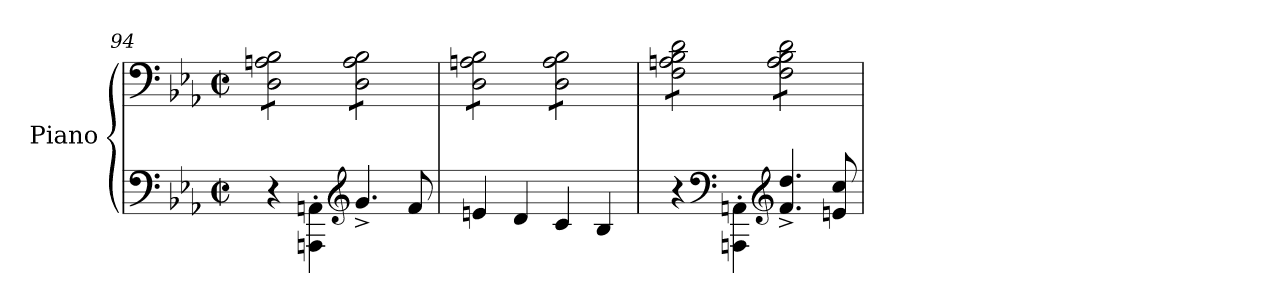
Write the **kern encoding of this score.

**kern	**kern
*part1	*part1
*staff2	*staff1
*I"Piano	*
*I'Pno	*
!!LO:LB:g=z
*clefF4	*clefF4
*k[b-e-a-]	*k[b-e-a-]
*M4/4	*M4/4
*met(c|)	*met(c|)
=94	=94
*	*tremolo
4r	8D\ 8An\ 8B-\L
.	8D\ 8An\ 8B-\
4AAAn\' 4AAn\'	8D\ 8An\ 8B-\
.	8D\ 8An\ 8B-\J
*clefG2	*
4.g^/	8D\ 8A\ 8B-\L
.	8D\ 8A\ 8B-\
.	8D\ 8A\ 8B-\
8f/	8D\ 8A\ 8B-\J
=95	=95
4en/	8D\ 8An\ 8B-\L
.	8D\ 8An\ 8B-\
4d/	8D\ 8An\ 8B-\
.	8D\ 8An\ 8B-\J
4c/	8D\ 8A\ 8B-\L
.	8D\ 8A\ 8B-\
4B-/	8D\ 8A\ 8B-\
.	8D\ 8A\ 8B-\J
=96	=96
4r	8F\ 8An\ 8B-\ 8d\L
.	8F\ 8An\ 8B-\ 8d\
*clefF4	*
4AAAn\' 4AAn\'	8F\ 8An\ 8B-\ 8d\
.	8F\ 8An\ 8B-\ 8d\J
*clefG2	*
4.f/^ 4.dd/^	8F\ 8A\ 8B-\ 8d\L
.	8F\ 8A\ 8B-\ 8d\
.	8F\ 8A\ 8B-\ 8d\
8en/ 8cc/	8F\ 8A\ 8B-\ 8d\J
*	*Xtremolo
=	=
*-	*-
